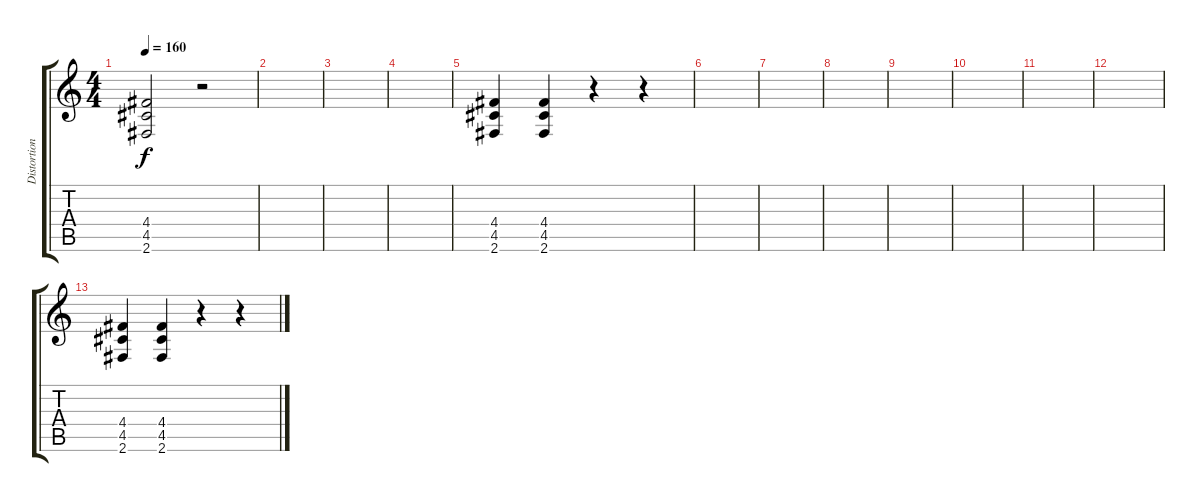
\track ("Distortion" "Distortion") {instrument distortionguitar}
\staff {score tabs}
\tuning (E4 B3 G3 D3 A2 E2) {hide}
\ts (4 4)
\tempo 160
\clef g2
\ks c
(4.4 4.5 2.6).2{dy f} r.2 |
|
|
|
(4.4 4.5 2.6).4 (4.4 4.5 2.6).4 r.4 r.4 |
|
|
|
|
|
|
|
(4.4 4.5 2.6).4 (4.4 4.5 2.6).4 r.4 r.4
